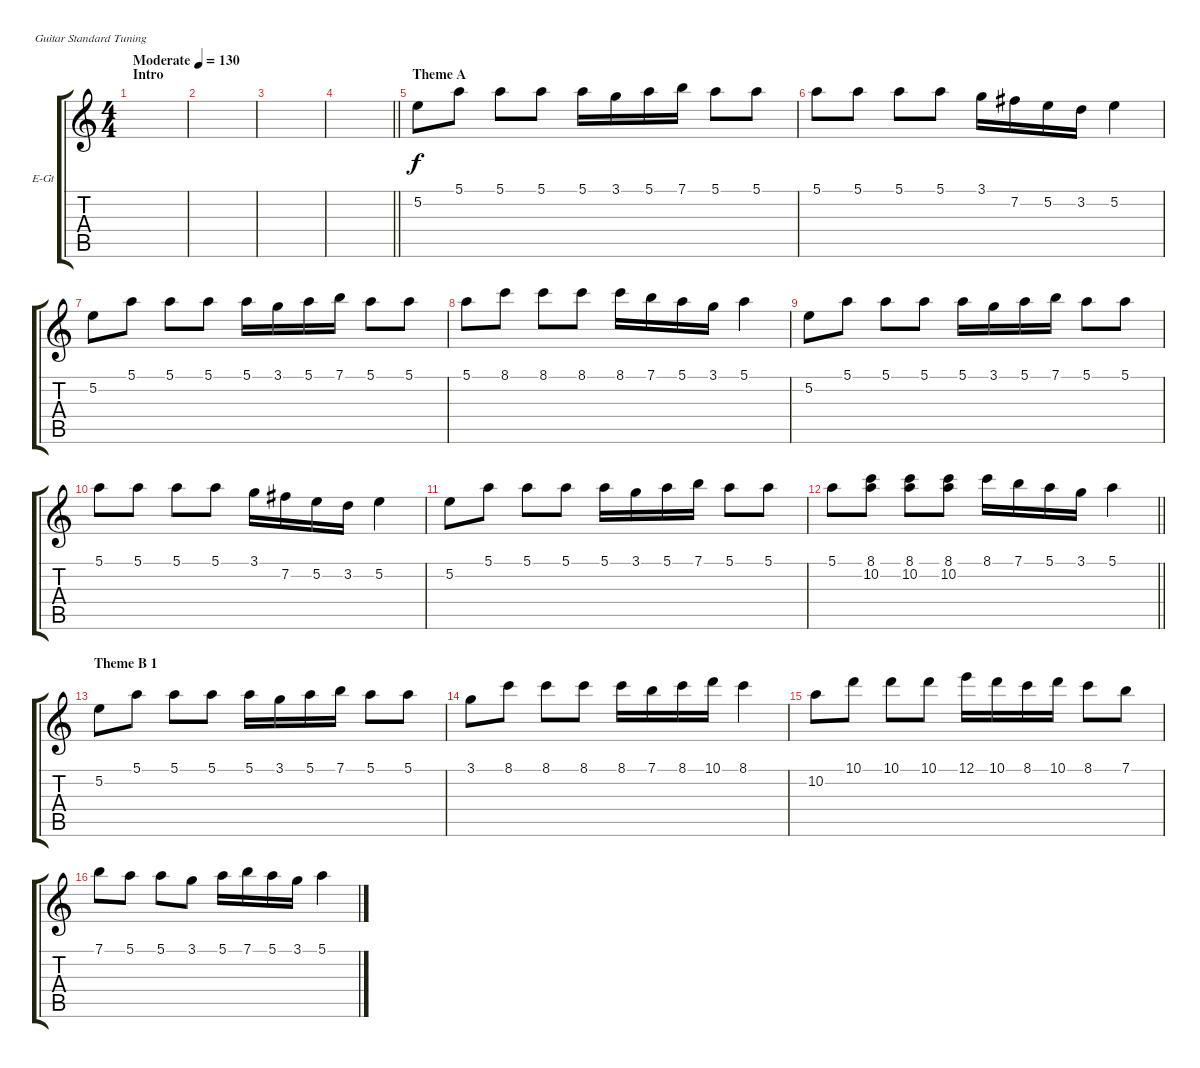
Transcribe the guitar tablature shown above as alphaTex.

\bracketExtendMode groupsimilarinstruments
\firstSystemTrackNameOrientation horizontal
\otherSystemsTrackNameOrientation horizontal
\track ("Electric Guitar" "E-Gt") {instrument overdrivenguitar}
\staff {score tabs}
\tuning (E4 B3 G3 D3 A2 E2)
\ts (4 4)
\beaming (8 2 2 2 2)
\section ("" "Intro")
\tempo (130 "Moderate")
\clef g2
\scale
0.485477
\ks c
|
\scale
0.257261 |
\scale
0.257261 |
\scale
0.333333
\barLineRight lightlight
|
\section ("" "Theme A")
\scale
0.333333 5.2.8 5.1.8 5.1.8 5.1.8 5.1.16 3.1.16 5.1.16 7.1.16 5.1.8 5.1.8 |
\scale
0.333333 5.1.8 5.1.8 5.1.8 5.1.8 3.1.16 7.2.16 5.2.16 3.2.16 5.2.4 |
\scale
0.333333 5.2.8 5.1.8 5.1.8 5.1.8 5.1.16 3.1.16 5.1.16 7.1.16 5.1.8 5.1.8 |
\scale
0.333333 5.1.8 8.1.8 8.1.8 8.1.8 8.1.16 7.1.16 5.1.16 3.1.16 5.1.4 |
\scale
0.333333 5.2.8 5.1.8 5.1.8 5.1.8 5.1.16 3.1.16 5.1.16 7.1.16 5.1.8 5.1.8 |
\scale
0.333333 5.1.8 5.1.8 5.1.8 5.1.8 3.1.16 7.2.16 5.2.16 3.2.16 5.2.4 |
\scale
0.333333 5.2.8 5.1.8 5.1.8 5.1.8 5.1.16 3.1.16 5.1.16 7.1.16 5.1.8 5.1.8 |
\scale
0.333333
\barLineRight lightlight
5.1.8 (8.1 10.2).8 (8.1 10.2).8 (8.1 10.2).8 8.1.16 7.1.16 5.1.16 3.1.16 5.1.4 |
\section ("" "Theme B 1")
\scale
0.333333 5.2.8 5.1.8 5.1.8 5.1.8 5.1.16 3.1.16 5.1.16 7.1.16 5.1.8 5.1.8 |
\scale
0.333333 3.1.8 8.1.8 8.1.8 8.1.8 8.1.16 7.1.16 8.1.16 10.1.16 8.1.4 |
\scale
0.333333 10.2.8 10.1.8 10.1.8 10.1.8 12.1.16 10.1.16 8.1.16 10.1.16 8.1.8 7.1.8 |
\scale
0.333333 7.1.8 5.1.8 5.1.8 3.1.8 5.1.16 7.1.16 5.1.16 3.1.16 5.1.4
